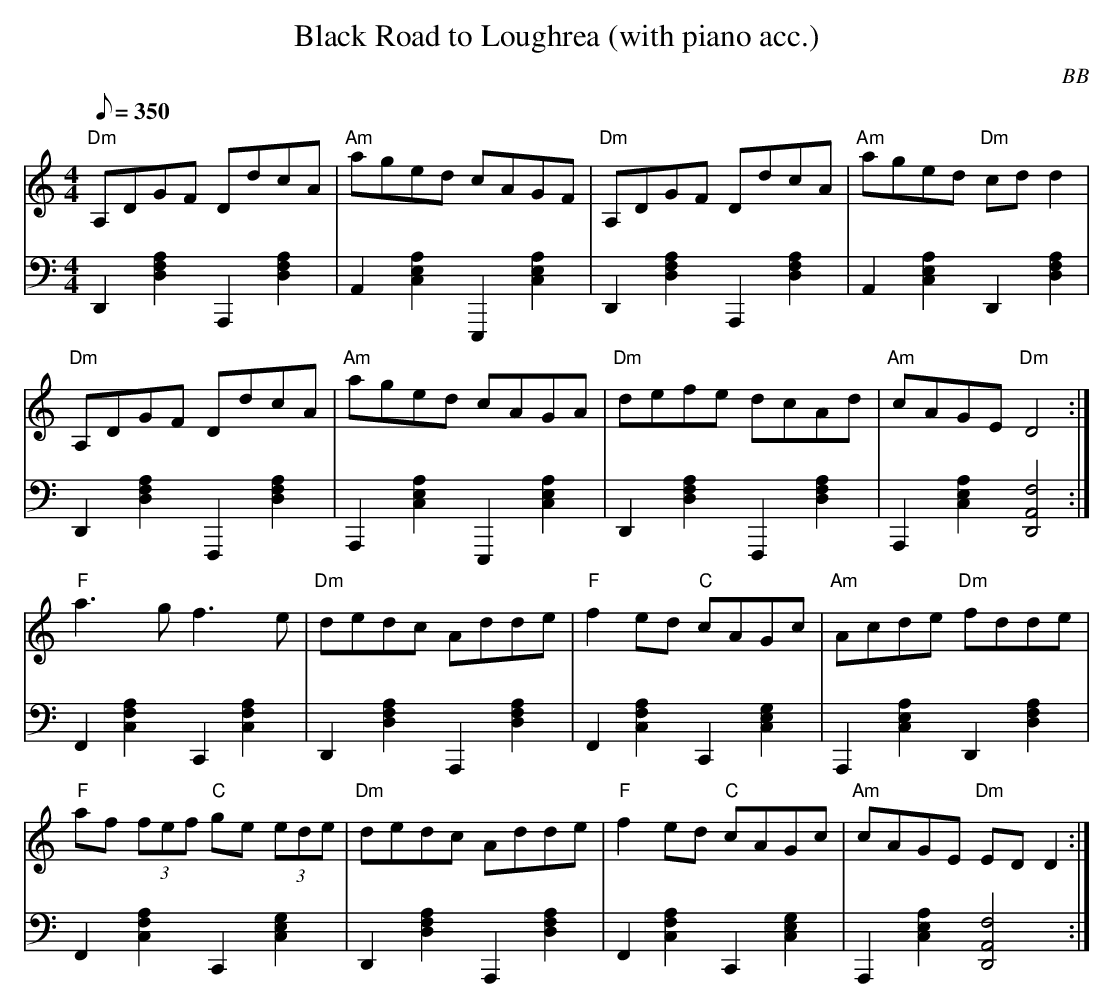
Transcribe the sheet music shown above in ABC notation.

X:1
T: Black Road to Loughrea (with piano acc.)
C: BB
M: 4/4
Q: 1/8=350
L: 1/8
V: 1 program 1 40 %fiddle
V: 2 volume=70 clef=bass m=D program 1 00
K: Ddor
[V:1] "Dm"A,DGF DdcA|"Am"aged cAGF|"Dm"A,DGF DdcA|"Am"aged "Dm"cd d2|
[V:2] D,2[A2F2D2]A,,2[A2F2D2]|A,2[E2C2A2]E,,2[E2C2A2]|D,2[A2F2D2]A,,2[A2F2D2]|\
A,2[E2C2A2]D,2[A2F2D2]|
[V:1] "Dm"A,DGF DdcA|"Am"aged cAGA|"Dm"defe dcAd|"Am"cAGE "Dm"D4 :|
[V:2] D,2[A2F2D2]F,,2[A2F2D2]|A,,2[E2C2A2]E,,2[E2C2A2]|D,2[A2F2D2]F,,2[A2F2D2]|\
A,,2[E2C2A2][A,4F4D,4]:|
[V:1] "F"a3 g f3 e|"Dm"dedc Adde|"F"f2 ed "C"cAGc|"Am"Acde "Dm"fdde|
[V:2] F,2[A2C2F2]C,2[A2C2F2]|D,2[A2F2D2]A,,2[A2F2D2]|F,2[A2C2F2]C,2[E2G2C2]|\
A,,2[E2C2A2]D,2[A2F2D2]|
[V:1] "F"af (3fef "C"ge (3ede|"Dm"dedc Adde|"F"f2 ed "C"cAGc|"Am"cAGE "Dm"ED D2 :|
[V:2] F,2[A2C2F2]C,2[E2G2C2]|D,2[A2F2D2]A,,2[A2F2D2]|F,2[A2C2F2]C,2[E2G2C2]|\
A,,2[E2C2A2][A,4F4D,4] :|
